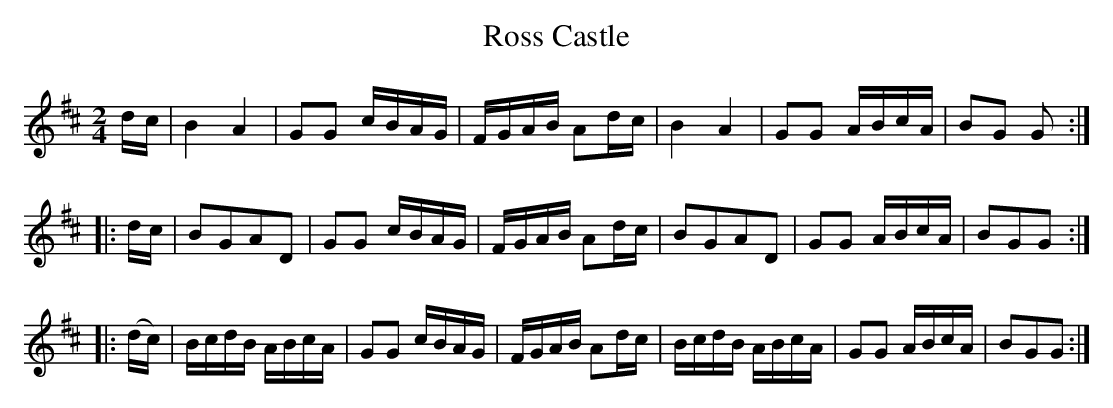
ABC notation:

X:1
T:Ross Castle
M:2/4
K:G lydian
dc|\
B4 A4| G2G2 cBAG| FGAB A2dc| B4 A4| \
G2G2 ABcA| B2G2 G2 ::
dc|\
B2G2A2D2| G2G2 cBAG| FGAB A2dc|\
B2G2A2D2| G2G2 ABcA| B2G2G2::
(dc)|\
BcdB ABcA| G2G2 cBAG| FGAB A2dc|\
BcdB ABcA| G2G2 ABcA| B2G2G2:|
